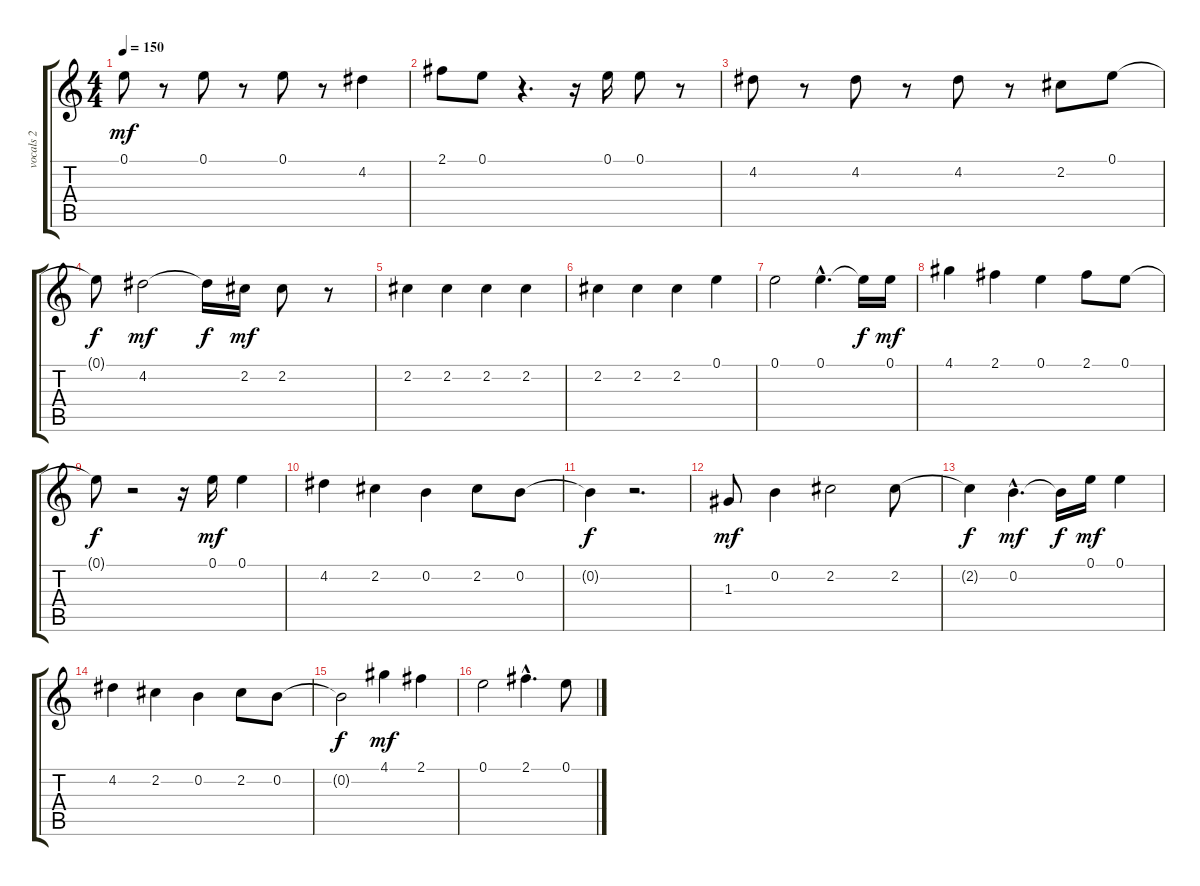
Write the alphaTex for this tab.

\track ("vocals 2" "vocals 2") {instrument distortionguitar}
\staff {score tabs}
\tuning (E4 B3 G3 D3 A2 E2) {hide}
\ts (4 4)
\tempo 150
\clef g2
\ks c
0.1.8{dy mf} r.8 0.1.8 r.8 0.1.8 r.8 4.2.4 |
2.1.8 0.1.8 r.4{d} r.16 0.1.16 0.1.8 r.8 |
4.2.8 r.8 4.2.8 r.8 4.2.8 r.8 2.2.8 0.1.8 |
0.1{t}.8{dy f} 4.2.2{dy mf} 4.2{t}.16{dy f} 2.2.16{dy mf} 2.2.8 r.8 |
2.2.4 2.2.4 2.2.4 2.2.4 |
2.2.4 2.2.4 2.2.4 0.1.4 |
0.1.2 0.1{hac}.4{d} 0.1{t}.16{dy f} 0.1.16{dy mf} |
4.1.4 2.1.4 0.1.4 2.1.8 0.1.8 |
0.1{t}.8{dy f} r.2 r.16 0.1.16{dy mf} 0.1.4 |
4.2.4 2.2.4 0.2.4 2.2.8 0.2.8 |
0.2{t}.4{dy f} r.2{d} |
1.3.8{dy mf} 0.2.4 2.2.2 2.2.8 |
2.2{t}.4{dy f} 0.2{hac}.4{d dy mf} 0.2{t}.16{dy f} 0.1.16{dy mf} 0.1.4 |
4.2.4 2.2.4 0.2.4 2.2.8 0.2.8 |
0.2{t}.2{dy f} 4.1.4{dy mf} 2.1.4 |
0.1.2 2.1{hac}.4{d} 0.1.8
